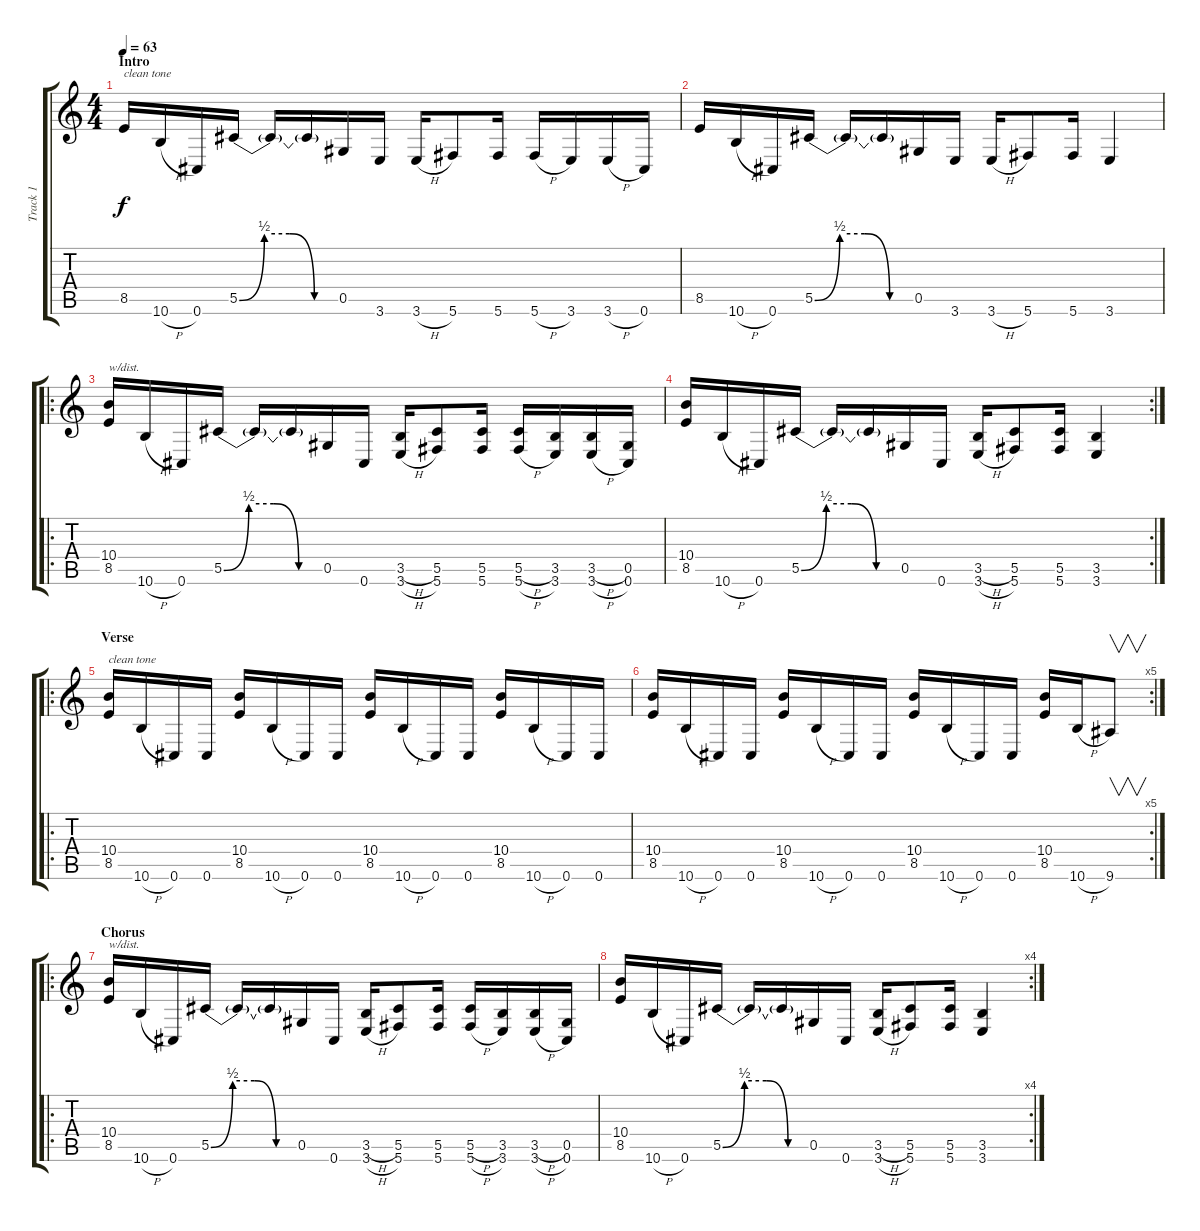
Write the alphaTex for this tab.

\track ("Track 1" "Track 1") {instrument distortionguitar}
\staff {score tabs}
\tuning (Eb4 Bb3 Gb3 Db3 Ab2 Db2) {hide}
\ts (4 4)
\section ("" "Intro")
\tempo 63
\clef g2
\ks c
8.5.16{txt "clean tone" dy f instrument electricguitarclean} 10.6{h}.16 0.6.16 5.5{be (custom 0 0 15 2 30 2 45 0 60 0)}.16 5.5{t}.16 5.5{t}.16 0.5.16 3.6.16 3.6{h}.16 5.6.8 5.6.16 5.6{h}.16 3.6.16 3.6{h}.16 0.6.16 |
8.5.16 10.6{h}.16 0.6.16 5.5{be (custom 0 0 15 2 30 2 45 0 60 0)}.16 5.5{t}.16 5.5{t}.16 0.5.16 3.6.16 3.6{h}.16 5.6.8 5.6.16 3.6.4 |
\ro
(10.4 8.5).16{txt "w/dist." instrument distortionguitar} 10.6{h}.16 0.6.16 5.5{be (custom 0 0 15 2 30 2 45 0 60 0)}.16 5.5{t}.16 5.5{t}.16 0.5.16 0.6.16 (3.5{h} 3.6{h}).16 (5.5 5.6).8 (5.5 5.6).16 (5.5{h} 5.6{h}).16 (3.5 3.6).16 (3.5{h} 3.6{h}).16 (0.5 0.6).16 |
\rc 2
(10.4 8.5).16 10.6{h}.16 0.6.16 5.5{be (custom 0 0 15 2 30 2 45 0 60 0)}.16 5.5{t}.16 5.5{t}.16 0.5.16 0.6.16 (3.5{h} 3.6{h}).16 (5.5 5.6).8 (5.5 5.6).16 (3.5 3.6).4 |
\ro
\section ("" "Verse")
(10.4 8.5).16{txt "clean tone" instrument electricguitarclean} 10.6{h}.16 0.6.16 0.6.16 (10.4 8.5).16 10.6{h}.16 0.6.16 0.6.16 (10.4 8.5).16 10.6{h}.16 0.6.16 0.6.16 (10.4 8.5).16 10.6{h}.16 0.6.16 0.6.16 |
\rc 5
(10.4 8.5).16 10.6{h}.16 0.6.16 0.6.16 (10.4 8.5).16 10.6{h}.16 0.6.16 0.6.16 (10.4 8.5).16 10.6{h}.16 0.6.16 0.6.16 (10.4 8.5).16 10.6{h}.16 9.6.8{v} |
\ro
\section ("" "Chorus")
(10.4 8.5).16{txt "w/dist." instrument distortionguitar} 10.6{h}.16 0.6.16 5.5{be (custom 0 0 15 2 30 2 45 0 60 0)}.16 5.5{t}.16 5.5{t}.16 0.5.16 0.6.16 (3.5{h} 3.6{h}).16 (5.5 5.6).8 (5.5 5.6).16 (5.5{h} 5.6{h}).16 (3.5 3.6).16 (3.5{h} 3.6{h}).16 (0.5 0.6).16 |
\rc 4
(10.4 8.5).16 10.6{h}.16 0.6.16 5.5{be (custom 0 0 15 2 30 2 45 0 60 0)}.16 5.5{t}.16 5.5{t}.16 0.5.16 0.6.16 (3.5{h} 3.6{h}).16 (5.5 5.6).8 (5.5 5.6).16 (3.5 3.6).4
